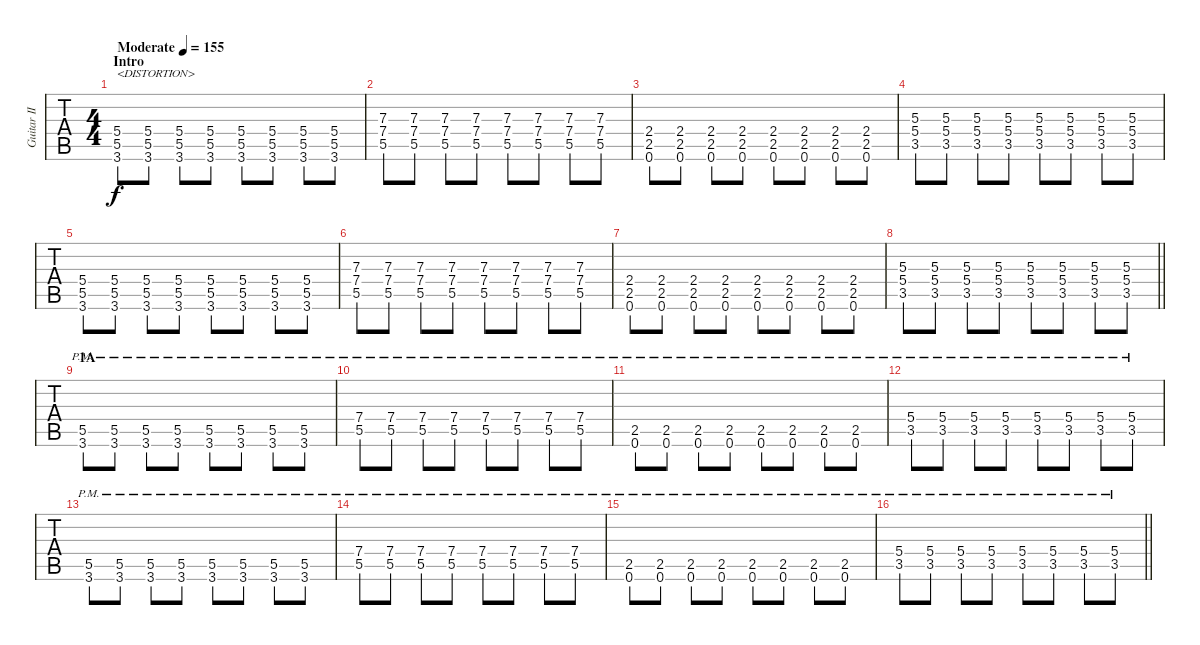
\track ("Guitar II" "Guitar II") {instrument distortionguitar}
\staff {tabs}
\tuning (E4 B3 G3 D3 A2 E2) {hide}
\ts (4 4)
\section ("" "Intro")
\tempo (155 "Moderate")
\clef g2
\ks g
(5.4 5.5 3.6).8{txt "<DISTORTION>" dy f instrument distortionguitar} (5.4 5.5 3.6).8 (5.4 5.5 3.6).8 (5.4 5.5 3.6).8 (5.4 5.5 3.6).8 (5.4 5.5 3.6).8 (5.4 5.5 3.6).8 (5.4 5.5 3.6).8 |
(7.3 7.4 5.5).8 (7.3 7.4 5.5).8 (7.3 7.4 5.5).8 (7.3 7.4 5.5).8 (7.3 7.4 5.5).8 (7.3 7.4 5.5).8 (7.3 7.4 5.5).8 (7.3 7.4 5.5).8 |
(2.4 2.5 0.6).8 (2.4 2.5 0.6).8 (2.4 2.5 0.6).8 (2.4 2.5 0.6).8 (2.4 2.5 0.6).8 (2.4 2.5 0.6).8 (2.4 2.5 0.6).8 (2.4 2.5 0.6).8 |
(5.3 5.4 3.5).8 (5.3 5.4 3.5).8 (5.3 5.4 3.5).8 (5.3 5.4 3.5).8 (5.3 5.4 3.5).8 (5.3 5.4 3.5).8 (5.3 5.4 3.5).8 (5.3 5.4 3.5).8 |
(5.4 5.5 3.6).8 (5.4 5.5 3.6).8 (5.4 5.5 3.6).8 (5.4 5.5 3.6).8 (5.4 5.5 3.6).8 (5.4 5.5 3.6).8 (5.4 5.5 3.6).8 (5.4 5.5 3.6).8 |
(7.3 7.4 5.5).8 (7.3 7.4 5.5).8 (7.3 7.4 5.5).8 (7.3 7.4 5.5).8 (7.3 7.4 5.5).8 (7.3 7.4 5.5).8 (7.3 7.4 5.5).8 (7.3 7.4 5.5).8 |
(2.4 2.5 0.6).8 (2.4 2.5 0.6).8 (2.4 2.5 0.6).8 (2.4 2.5 0.6).8 (2.4 2.5 0.6).8 (2.4 2.5 0.6).8 (2.4 2.5 0.6).8 (2.4 2.5 0.6).8 |
\barLineRight lightlight
(5.3 5.4 3.5).8 (5.3 5.4 3.5).8 (5.3 5.4 3.5).8 (5.3 5.4 3.5).8 (5.3 5.4 3.5).8 (5.3 5.4 3.5).8 (5.3 5.4 3.5).8 (5.3 5.4 3.5).8 |
\section ("" "1A")
(5.5{pm} 3.6{pm}).8 (5.5{pm} 3.6{pm}).8 (5.5{pm} 3.6{pm}).8 (5.5{pm} 3.6{pm}).8 (5.5{pm} 3.6{pm}).8 (5.5{pm} 3.6{pm}).8 (5.5{pm} 3.6{pm}).8 (5.5{pm} 3.6{pm}).8 |
(7.4{pm} 5.5{pm}).8 (7.4{pm} 5.5{pm}).8 (7.4{pm} 5.5{pm}).8 (7.4{pm} 5.5{pm}).8 (7.4{pm} 5.5{pm}).8 (7.4{pm} 5.5{pm}).8 (7.4{pm} 5.5{pm}).8 (7.4{pm} 5.5{pm}).8 |
(2.5{pm} 0.6{pm}).8 (2.5{pm} 0.6{pm}).8 (2.5{pm} 0.6{pm}).8 (2.5{pm} 0.6{pm}).8 (2.5{pm} 0.6{pm}).8 (2.5{pm} 0.6{pm}).8 (2.5{pm} 0.6{pm}).8 (2.5{pm} 0.6{pm}).8 |
(5.4{pm} 3.5{pm}).8 (5.4{pm} 3.5{pm}).8 (5.4{pm} 3.5{pm}).8 (5.4{pm} 3.5{pm}).8 (5.4{pm} 3.5{pm}).8 (5.4{pm} 3.5{pm}).8 (5.4{pm} 3.5{pm}).8 (5.4{pm} 3.5{pm}).8 |
(5.5{pm} 3.6{pm}).8 (5.5{pm} 3.6{pm}).8 (5.5{pm} 3.6{pm}).8 (5.5{pm} 3.6{pm}).8 (5.5{pm} 3.6{pm}).8 (5.5{pm} 3.6{pm}).8 (5.5{pm} 3.6{pm}).8 (5.5{pm} 3.6{pm}).8 |
(7.4{pm} 5.5{pm}).8 (7.4{pm} 5.5{pm}).8 (7.4{pm} 5.5{pm}).8 (7.4{pm} 5.5{pm}).8 (7.4{pm} 5.5{pm}).8 (7.4{pm} 5.5{pm}).8 (7.4{pm} 5.5{pm}).8 (7.4{pm} 5.5{pm}).8 |
(2.5{pm} 0.6{pm}).8 (2.5{pm} 0.6{pm}).8 (2.5{pm} 0.6{pm}).8 (2.5{pm} 0.6{pm}).8 (2.5{pm} 0.6{pm}).8 (2.5{pm} 0.6{pm}).8 (2.5{pm} 0.6{pm}).8 (2.5{pm} 0.6{pm}).8 |
\barLineRight lightlight
(5.4{pm} 3.5{pm}).8 (5.4{pm} 3.5{pm}).8 (5.4{pm} 3.5{pm}).8 (5.4{pm} 3.5{pm}).8 (5.4{pm} 3.5{pm}).8 (5.4{pm} 3.5{pm}).8 (5.4{pm} 3.5{pm}).8 (5.4{pm} 3.5{pm}).8
